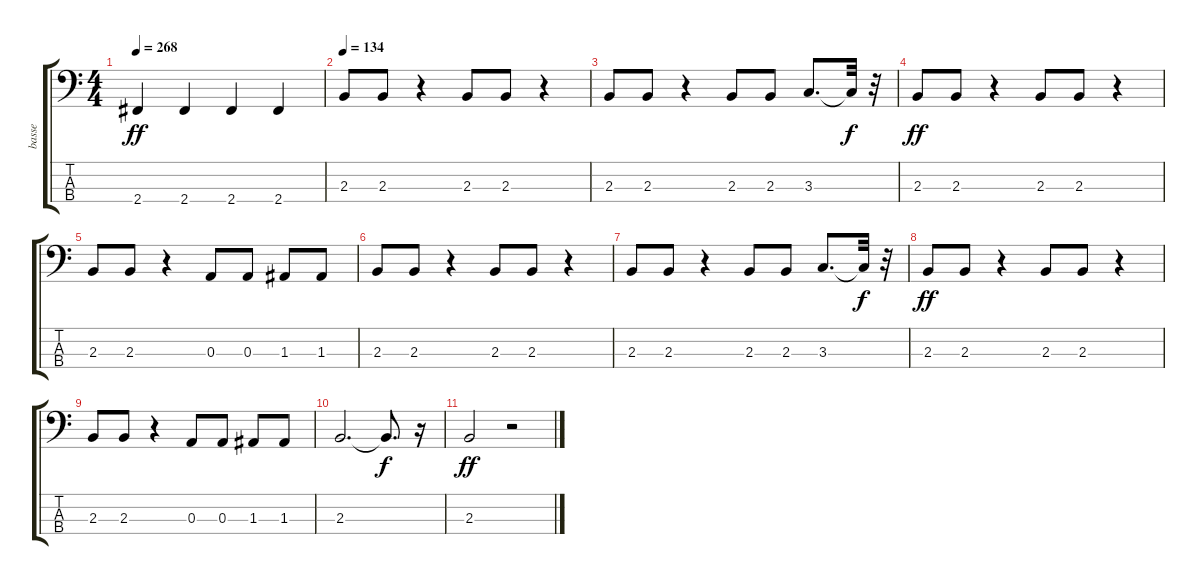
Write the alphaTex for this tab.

\track ("basse" "basse") {instrument electricbassfinger}
\staff {score tabs}
\tuning (G2 D2 A1 E1) {hide}
\ts (4 4)
\tempo 268
\clef f4
\ks c
2.4.4{dy ff} 2.4.4 2.4.4 2.4.4 |
\tempo 134
2.3.8 2.3.8 r.4 2.3.8 2.3.8 r.4 |
2.3.8 2.3.8 r.4 2.3.8 2.3.8 3.3.8{d} 3.3{t}.32{dy f} r.32 |
2.3.8{dy ff} 2.3.8 r.4 2.3.8 2.3.8 r.4 |
2.3.8 2.3.8 r.4 0.3.8 0.3.8 1.3.8 1.3.8 |
2.3.8 2.3.8 r.4 2.3.8 2.3.8 r.4 |
2.3.8 2.3.8 r.4 2.3.8 2.3.8 3.3.8{d} 3.3{t}.32{dy f} r.32 |
2.3.8{dy ff} 2.3.8 r.4 2.3.8 2.3.8 r.4 |
2.3.8 2.3.8 r.4 0.3.8 0.3.8 1.3.8 1.3.8 |
2.3.2{d} 2.3{t}.8{d dy f} r.16 |
2.3.2{dy ff} r.2
